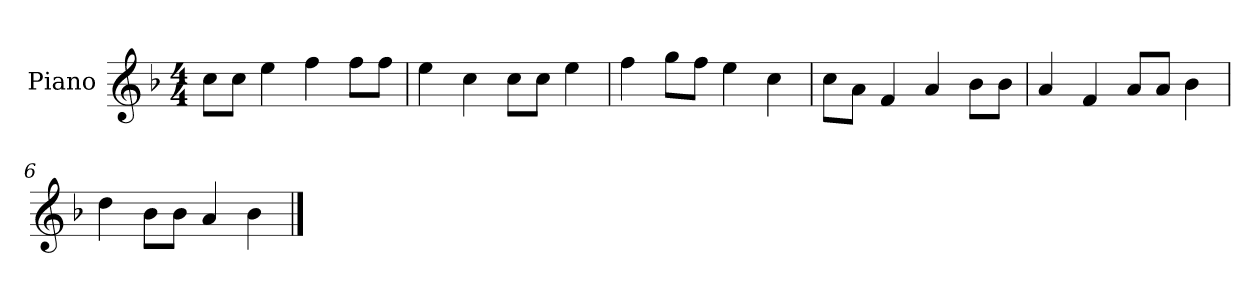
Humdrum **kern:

**kern
*part1
*staff1
*I"Piano
*I'P-no
*clefG2
*k[b-]
*M4/4
*MM90
=1
8cc\L
8cc\J
4ee\
4ff\
8ff\L
8ff\J
=2
4ee\
4cc\
8cc\L
8cc\J
4ee\
=3
4ff\
8gg\L
8ff\J
4ee\
4cc\
=4
8cc\L
8a\J
4f/
4a/
8b-\L
8b-\J
=5
4a/
4f/
8a/L
8a/J
4b-\
=6
4dd\
8b-\L
8b-\J
4a/
4b-\
==
*-
